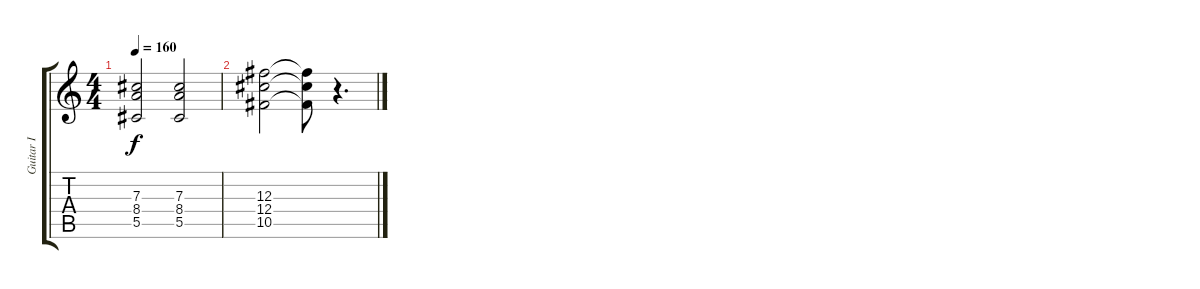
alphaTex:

\track ("Guitar I" "Guitar I") {instrument distortionguitar}
\staff {score tabs}
\tuning (Eb4 Bb3 Gb3 Db3 Ab2 Eb2) {hide}
\ts (4 4)
\tempo 160
\clef g2
\ks c
(7.3{t} 8.4{t} 5.5{t}).2{dy f} (7.3 8.4 5.5).2 |
(12.3 12.4 10.5).2 (12.3{t} 12.4{t} 10.5{t}).8 r.4{d}
